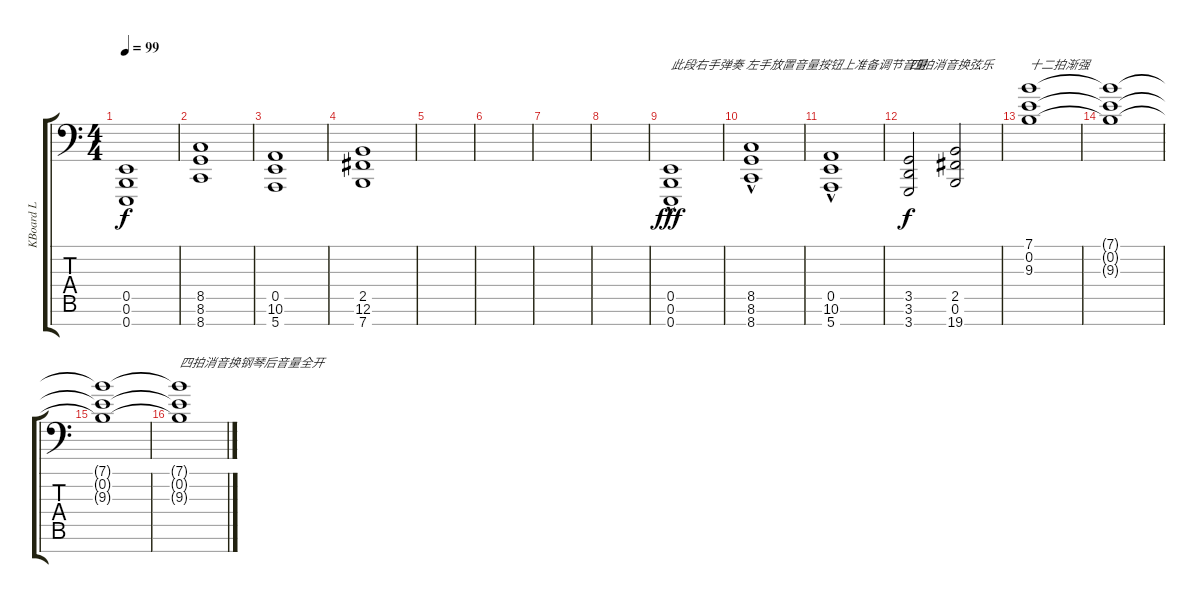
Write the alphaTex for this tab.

\track ("KBoard L" "KBoard L") {instrument acousticgrandpiano}
\staff {score tabs}
\tuning (E4 B3 G3 D3 E2 B1 E1) {hide}
\ts (4 4)
\tempo 99
\clef f4
\ks c
(0.5 0.6 0.7).1{dy f} |
(8.5 8.6 8.7).1 |
(0.5 10.6 5.7).1 |
(2.5 12.6 7.7).1 |
|
|
|
|
(0.5{hac} 0.6{hac} 0.7{hac}).1{txt "此段右手弹奏 左手放置音量按钮上准备调节音量" dy fff volume 10} |
(8.5{hac} 8.6{hac} 8.7{hac}).1 |
(0.5{hac} 10.6{hac} 5.7{hac}).1 |
(3.5 3.6 3.7).2{txt "四拍消音换弦乐" dy f volume 2} (2.5 0.6 19.7).2 |
(7.1 0.2 9.3).1{txt "十二拍渐强" volume 6 instrument stringensemble1} |
(7.1{t} 0.2{t} 9.3{t}).1 |
(7.1{t} 0.2{t} 9.3{t}).1 |
(7.1{t} 0.2{t} 9.3{t}).1{txt "四拍消音换钢琴后音量全开" volume 0}
